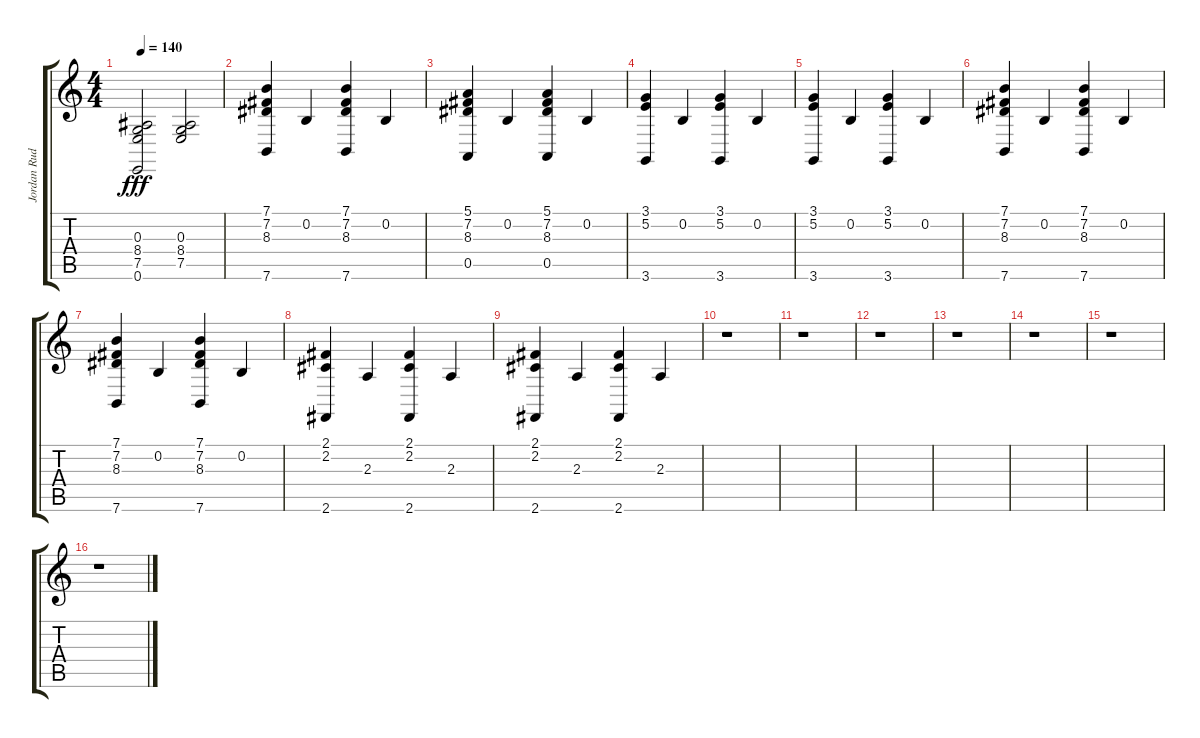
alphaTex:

\track ("Jordan Rudess - Keyboard" "Jordan Rud") {instrument stringensemble1}
\staff {score tabs}
\tuning (E4 B3 G3 D3 A2 E2) {hide}
\ts (4 4)
\tempo 140
\clef g2
\ks c
(0.3 8.4 7.5 0.6).2{dy fff} (0.3 8.4 7.5).2 |
(7.1 7.2 8.3 7.6).4 0.2.4 (7.1 7.2 8.3 7.6).4 0.2.4 |
(5.1 7.2 8.3 0.5).4 0.2.4 (5.1 7.2 8.3 0.5).4 0.2.4 |
(3.1 5.2 3.6).4 0.2.4 (3.1 5.2 3.6).4 0.2.4 |
(3.1 5.2 3.6).4 0.2.4 (3.1 5.2 3.6).4 0.2.4 |
(7.1 7.2 8.3 7.6).4 0.2.4 (7.1 7.2 8.3 7.6).4 0.2.4 |
(7.1 7.2 8.3 7.6).4 0.2.4 (7.1 7.2 8.3 7.6).4 0.2.4 |
(2.1 2.2 2.6).4 2.3.4 (2.1 2.2 2.6).4 2.3.4 |
(2.1 2.2 2.6).4 2.3.4 (2.1 2.2 2.6).4 2.3.4 |
r.1 |
r.1 |
r.1 |
r.1 |
r.1 |
r.1 |
r.1
